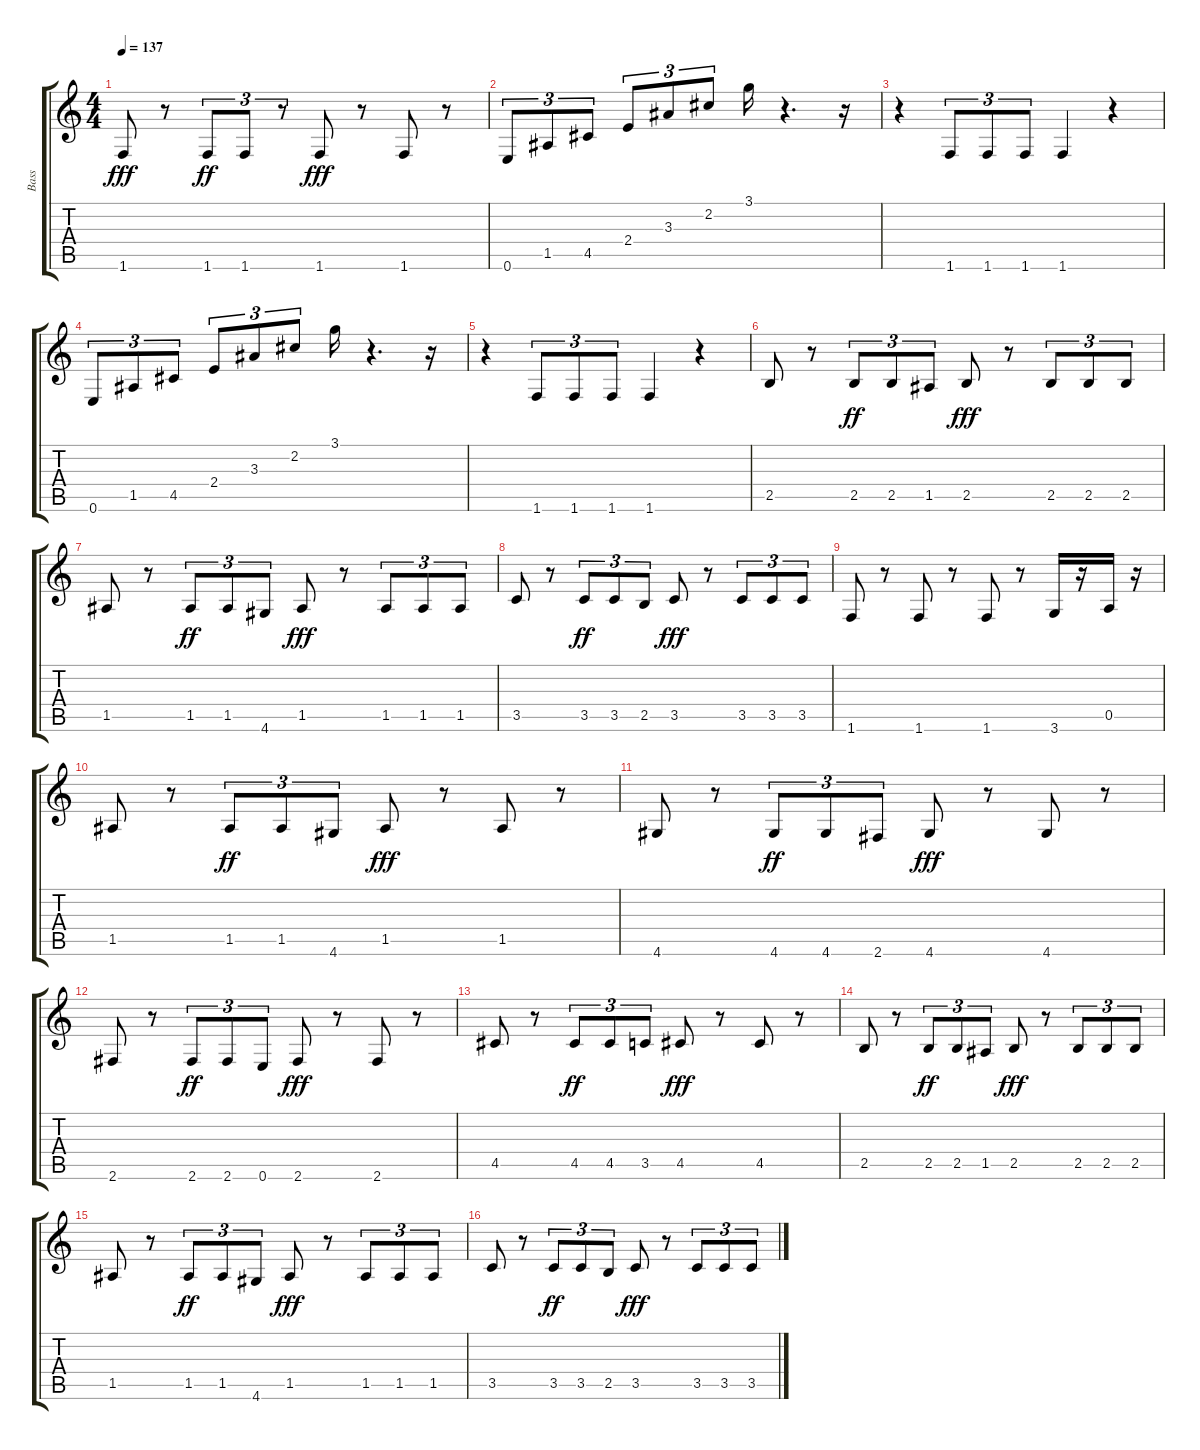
\track ("Bass" "Bass") {instrument acousticbass}
\staff {score tabs}
\tuning (E4 B3 G3 D3 A2 E2) {hide}
\ts (4 4)
\tempo 137
\clef g2
\ks c
1.6.8{dy fff} r.8 1.6.8{tu (3 2) dy ff} 1.6.8{tu (3 2)} r.8{tu (3 2)} 1.6.8{dy fff} r.8 1.6.8 r.8 |
0.6.8{tu (3 2)} 1.5.8{tu (3 2)} 4.5.8{tu (3 2)} 2.4.8{tu (3 2) instrument trombone} 3.3.8{tu (3 2)} 2.2.8{tu (3 2)} 3.1.16{instrument trumpet} r.4{d} r.16 |
r.4 1.6.8{tu (3 2) instrument tuba} 1.6.8{tu (3 2)} 1.6.8{tu (3 2)} 1.6.4 r.4 |
0.6.8{tu (3 2)} 1.5.8{tu (3 2)} 4.5.8{tu (3 2)} 2.4.8{tu (3 2) instrument trombone} 3.3.8{tu (3 2)} 2.2.8{tu (3 2)} 3.1.16{instrument trumpet} r.4{d} r.16 |
r.4 1.6.8{tu (3 2) instrument tuba} 1.6.8{tu (3 2)} 1.6.8{tu (3 2)} 1.6.4 r.4 |
2.5.8 r.8 2.5.8{tu (3 2) dy ff} 2.5.8{tu (3 2)} 1.5.8{tu (3 2)} 2.5.8{dy fff} r.8 2.5.8{tu (3 2)} 2.5.8{tu (3 2)} 2.5.8{tu (3 2)} |
1.5.8 r.8 1.5.8{tu (3 2) dy ff} 1.5.8{tu (3 2)} 4.6.8{tu (3 2)} 1.5.8{dy fff} r.8 1.5.8{tu (3 2)} 1.5.8{tu (3 2)} 1.5.8{tu (3 2)} |
3.5.8 r.8 3.5.8{tu (3 2) dy ff} 3.5.8{tu (3 2)} 2.5.8{tu (3 2)} 3.5.8{dy fff} r.8 3.5.8{tu (3 2)} 3.5.8{tu (3 2)} 3.5.8{tu (3 2)} |
1.6.8 r.8 1.6.8 r.8 1.6.8 r.8 3.6.16 r.16 0.5.16 r.16 |
1.5.8 r.8 1.5.8{tu (3 2) dy ff} 1.5.8{tu (3 2)} 4.6.8{tu (3 2)} 1.5.8{dy fff} r.8 1.5.8 r.8 |
4.6.8 r.8 4.6.8{tu (3 2) dy ff} 4.6.8{tu (3 2)} 2.6.8{tu (3 2)} 4.6.8{dy fff} r.8 4.6.8 r.8 |
2.6.8 r.8 2.6.8{tu (3 2) dy ff} 2.6.8{tu (3 2)} 0.6.8{tu (3 2)} 2.6.8{dy fff} r.8 2.6.8 r.8 |
4.5.8 r.8 4.5.8{tu (3 2) dy ff} 4.5.8{tu (3 2)} 3.5.8{tu (3 2)} 4.5.8{dy fff} r.8 4.5.8 r.8 |
2.5.8 r.8 2.5.8{tu (3 2) dy ff} 2.5.8{tu (3 2)} 1.5.8{tu (3 2)} 2.5.8{dy fff} r.8 2.5.8{tu (3 2)} 2.5.8{tu (3 2)} 2.5.8{tu (3 2)} |
1.5.8 r.8 1.5.8{tu (3 2) dy ff} 1.5.8{tu (3 2)} 4.6.8{tu (3 2)} 1.5.8{dy fff} r.8 1.5.8{tu (3 2)} 1.5.8{tu (3 2)} 1.5.8{tu (3 2)} |
3.5.8 r.8 3.5.8{tu (3 2) dy ff} 3.5.8{tu (3 2)} 2.5.8{tu (3 2)} 3.5.8{dy fff} r.8 3.5.8{tu (3 2)} 3.5.8{tu (3 2)} 3.5.8{tu (3 2)}
